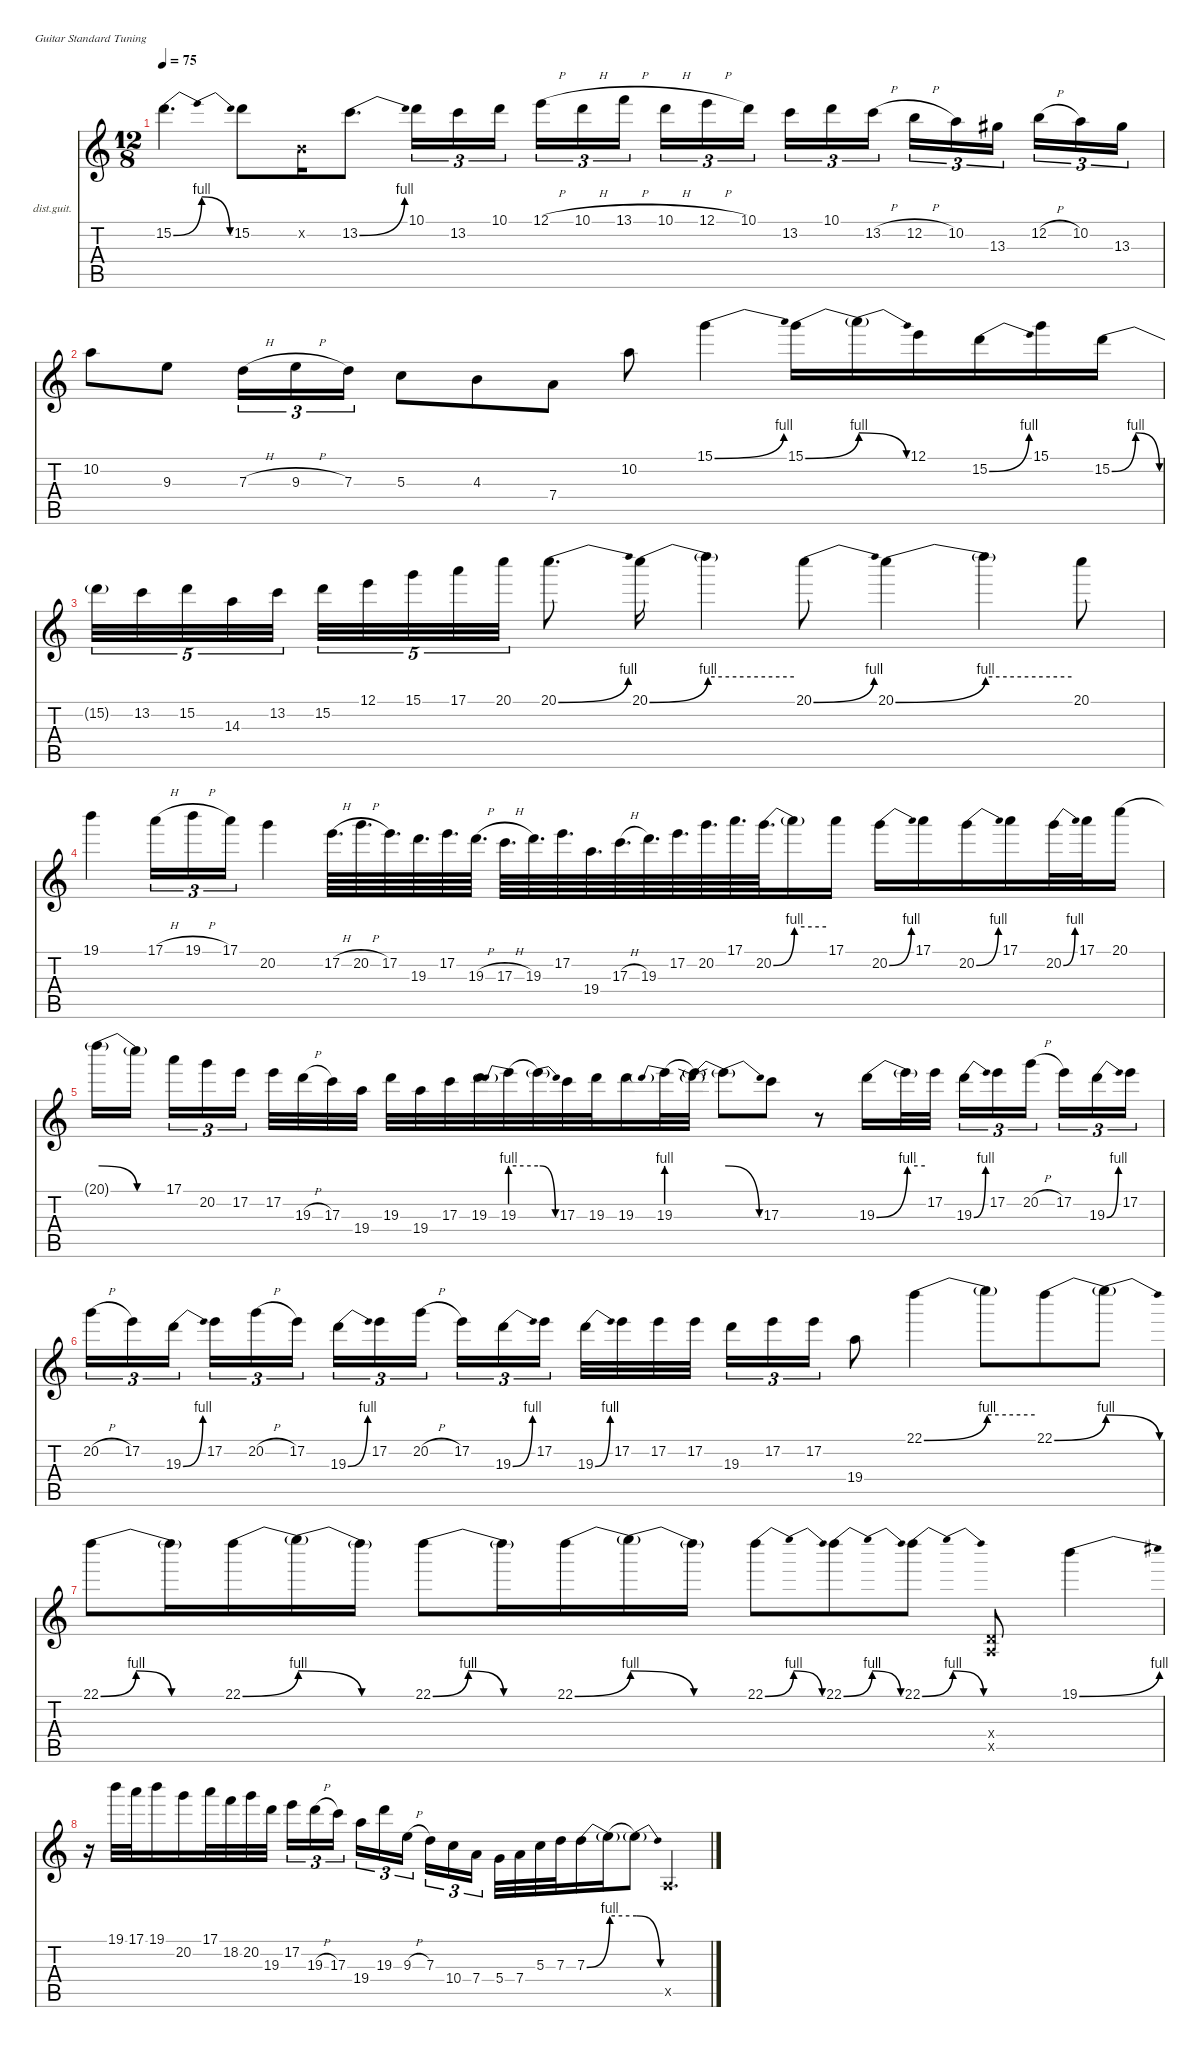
\defaultSystemsLayout 4
\hideDynamics
\bracketExtendMode nobrackets
\firstSystemTrackNameOrientation horizontal
\otherSystemsTrackNameOrientation horizontal
\track ("Lead Guitar" "dist.guit.") {instrument distortionguitar}
\staff {score tabs}
\tuning (E4 B3 G3 D3 A2 E2)
\ts (12 8)
\tempo 75
\clef g2
\ks c
15.2{be (bendrelease 0 0 15 4 30 4 45 0)}.4{d dy f beam Down} 15.2.8{beam Down} 0.2{x}.16{beam Down} 13.2{be (bend 0 0 30 4)}.8{d beam Down} 10.1.16{tu (3 2) beam Down} 13.2.16{tu (3 2) beam Down} 10.1.16{tu (3 2) beam Down} 12.1{h}.16{tu (3 2) beam Down} 10.1{h}.16{tu (3 2) beam Down} 13.1{h}.16{tu (3 2) beam Down} 10.1{h}.16{tu (3 2) beam Down} 12.1{h}.16{tu (3 2) beam Down} 10.1.16{tu (3 2) beam Down} 13.2.16{tu (3 2) beam Down} 10.1.16{tu (3 2) beam Down} 13.2{h}.16{tu (3 2) beam Down} 12.2{h}.16{tu (3 2) beam Down} 10.2.16{tu (3 2) beam Down} 13.3{acc #}.16{tu (3 2) beam Down} 12.2{h}.16{tu (3 2) beam Down} 10.2.16{tu (3 2) beam Down} 13.3{acc #}.16{tu (3 2) beam Down} |
10.2.8{beam Down} 9.3.8{beam Down} 7.3{h}.16{tu (3 2) beam Down} 9.3{h}.16{tu (3 2) beam Down} 7.3.16{tu (3 2) beam Down} 5.3.8{beam Down} 4.3.8{beam Down} 7.4.8{beam Down} 10.2.8{beam Down} 15.1{be (bend 0 0 30 4)}.4{beam Down} 15.1{be (bend 0 0 60 4)}.16{beam Down} 15.1{be (release 0 4 60 0) t}.16{beam Down} 12.1.16{beam Down} 15.2{be (bend 0 0 30 4)}.16{beam Down} 15.1.16{beam Down} 15.2{be (bendrelease 0 0 30 4 30 4 60 0)}.16{beam Down} |
15.2{be (hold 0 0 60 0) t}.32{tu (5 4) beam Down} 13.2.32{tu (5 4) beam Down} 15.2.32{tu (5 4) beam Down} 14.3.32{tu (5 4) beam Down} 13.2.32{tu (5 4) beam Down} 15.2.32{tu (5 4) beam Down} 12.1.32{tu (5 4) beam Down} 15.1.32{tu (5 4) beam Down} 17.1.32{tu (5 4) beam Down} 20.1.32{tu (5 4) beam Down} 20.1{be (bend 0 0 30 4)}.8{d beam Down} 20.1{be (bend 0 0 60 4)}.16{beam Down} 20.1{be (hold 0 4 60 4) t}.4{beam Down} 20.1{be (bend 0 0 30 4)}.8{beam Down} 20.1{be (bend 0 0 60 4)}.4{beam Down} 20.1{be (hold 0 4 60 4) t}.4{beam Down} 20.1.8{beam Down} |
19.1.4{beam Down} 17.1{h}.16{tu (3 2) beam Down} 19.1{h}.16{tu (3 2) beam Down} 17.1.16{tu (3 2) beam Down} 20.2.4{beam Down} 17.2{h}.64{d beam Down} 20.2{h}.64{d beam Down} 17.2.64{d beam Down} 19.3.64{d beam Down} 17.2.64{d beam Down} 19.3{h}.64{d beam Down} 17.3{h}.64{d beam Down} 19.3.64{d beam Down} 17.2.64{d beam Down} 19.4.64{d beam Down} 17.3{h}.64{d beam Down} 19.3.64{d beam Down} 17.2.64{d beam Down} 20.2.64{d beam Down} 17.1.64{d beam Down} 20.2{be (bend 0 0 60 4)}.64{d beam Down} 20.2{be (hold 0 4 60 4) t}.16{beam Down} 17.1.16{beam Down} 20.2{be (bend 0 0 30 4)}.16{beam Down} 17.1.16{beam Down} 20.2{be (bend 0 0 30 4)}.16{beam Down} 17.1.16{beam Down} 20.2{be (bend 0 0 30 4)}.32{beam Down} 17.1.32{beam Down} 20.1{be (hold 0 0 60 0)}.16{beam Down} |
20.1{be (release 0 4 60 0) t}.16{beam Down} 20.1{be (hold 0 0 60 0) t}.16{beam Down} 17.1.16{tu (3 2) beam Down} 20.2.16{tu (3 2) beam Down} 17.2.16{tu (3 2) beam Down} 17.2.32{beam Down} 19.3{h}.32{beam Down} 17.3.32{beam Down} 19.4.32{beam Down} 19.3.32{beam Down} 19.4.32{beam Down} 17.3.32{beam Down} 19.3.32{beam Down} 19.3{be (prebend 0 4 60 4)}.32{beam Down} 19.3{be (release 0 4 60 0) t}.32{beam Down} 17.3.32{beam Down} 19.3.32{beam Down} 19.3.16{beam Down} 19.3{be (prebend 0 4 60 4)}.32{beam Down} 19.3{t}.32{beam Down} 19.3{be (prebendrelease 0 4 60 0) t}.8{beam Down} 17.3.8{beam Down} r.8{beam Down} 19.3{be (bend 0 0 60 4)}.16{beam Down} 19.3{be (hold 0 4 60 4) t}.32{beam Down} 17.2.32{beam Down} 19.3{be (bend 0 0 30 4)}.16{tu (3 2) beam Down} 17.2.16{tu (3 2) beam Down} 20.2{h}.16{tu (3 2) beam Down} 17.2.16{tu (3 2) beam Down} 19.3{be (bend 0 0 30 4)}.16{tu (3 2) beam Down} 17.2.16{tu (3 2) beam Down} |
20.2{h}.16{tu (3 2) beam Down} 17.2.16{tu (3 2) beam Down} 19.3{be (bend 0 0 30 4)}.16{tu (3 2) beam Down} 17.2.16{tu (3 2) beam Down} 20.2{h}.16{tu (3 2) beam Down} 17.2.16{tu (3 2) beam Down} 19.3{be (bend 0 0 30 4)}.16{tu (3 2) beam Down} 17.2.16{tu (3 2) beam Down} 20.2{h}.16{tu (3 2) beam Down} 17.2.16{tu (3 2) beam Down} 19.3{be (bend 0 0 30 4)}.16{tu (3 2) beam Down} 17.2.16{tu (3 2) beam Down} 19.3{be (bend 0 0 30 4)}.32{beam Down} 17.2.32{beam Down} 17.2.32{beam Down} 17.2.32{beam Down} 19.3.16{tu (3 2) beam Down} 17.2.16{tu (3 2) beam Down} 17.2.16{tu (3 2) beam Down} 19.4.8{beam Down} 22.1{be (bend 0 0 60 4)}.4{beam Down} 22.1{be (hold 0 4 60 4) t}.8{beam Down} 22.1{be (bend 0 0 60 4)}.8{beam Down} 22.1{be (release 0 4 60 0) t}.8{beam Down} |
22.1{be (bendrelease 0 0 30 4 30 4 60 0)}.8{beam Down} 22.1{be (hold 0 0 60 0) t}.16{beam Down} 22.1{be (bend 0 0 60 4)}.16{beam Down} 22.1{be (release 0 4 60 0) t}.16{beam Down} 22.1{be (hold 0 0 60 0) t}.16{beam Down} 22.1{be (bendrelease 0 0 30 4 30 4 60 0)}.8{beam Down} 22.1{be (hold 0 0 60 0) t}.16{beam Down} 22.1{be (bend 0 0 60 4)}.16{beam Down} 22.1{be (release 0 4 60 0) t}.16{beam Down} 22.1{be (hold 0 0 60 0) t}.16{beam Down} 22.1{be (bendrelease 0 0 15 4 30 4 45 0)}.8{beam Down} 22.1{be (bendrelease 0 0 15 4 30 4 45 0)}.8{beam Down} 22.1{be (bendrelease 0 0 15 4 30 4 45 0)}.8{beam Down} (0.4{x} 0.5{x}).8{beam Up} 19.1{be (bend 0 0 30 4)}.4{beam Down} |
r.16{beam Down} 19.1.32{beam Down} 17.1.32{beam Down} 19.1.16{beam Down} 20.2.16{beam Down} 17.1.32{beam Down} 18.2.32{beam Down} 20.2.32{beam Down} 19.3.32{beam Down} 17.2.16{tu (3 2) beam Down} 19.3{h}.16{tu (3 2) beam Down} 17.3.16{tu (3 2) beam Down} 19.4.16{tu (3 2) beam Down} 19.3.16{tu (3 2) beam Down} 9.3{h}.16{tu (3 2) beam Down} 7.3.16{tu (3 2) beam Down} 10.4.16{tu (3 2) beam Down} 7.4.16{tu (3 2) beam Down} 5.4.32{beam Down} 7.4.32{beam Down} 5.3.32{beam Down} 7.3.32{beam Down} 7.3{be (bend 0 0 60 4)}.16{beam Down} 7.3{be (hold 0 4 60 4) t}.16{beam Down} 7.3{be (release 0 4 60 0) t}.8{beam Down} 0.5{x}.4{d beam Up}
